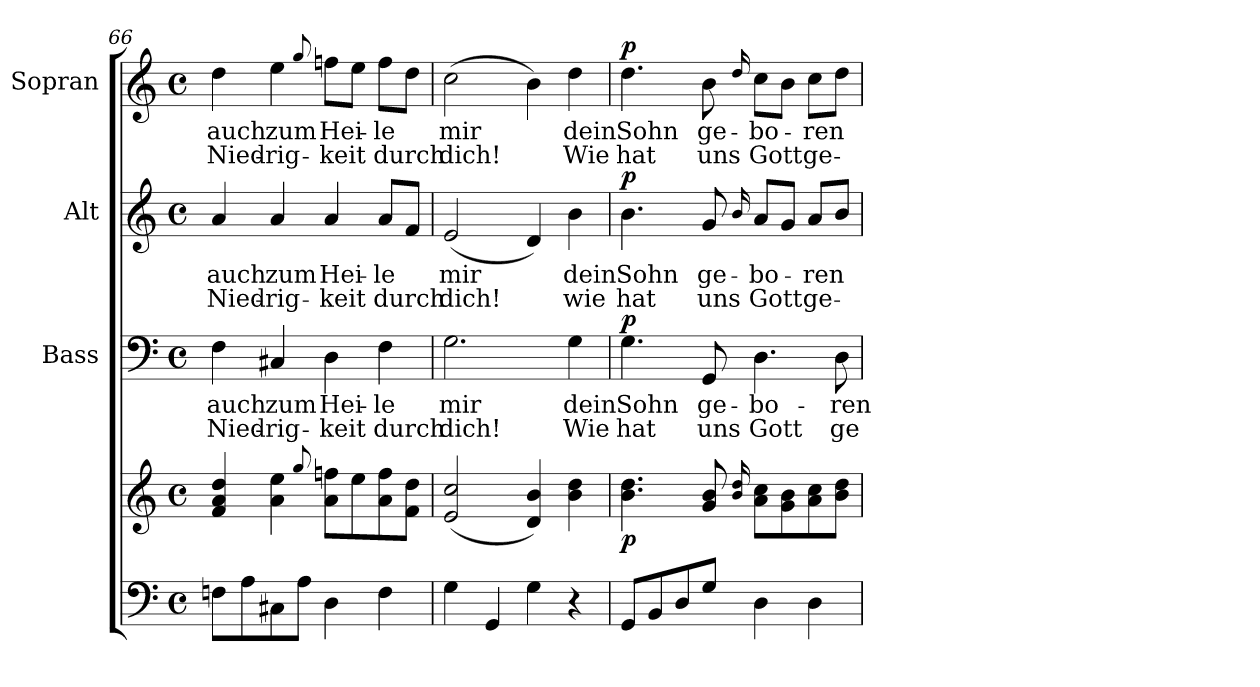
**kern	**kern	**dynam	**kern	**text	**text	**dynam	**kern	**text	**text	**dynam	**kern	**text	**text	**dynam
*part4	*part4	*part4	*part3	*part3	*part3	*part3	*part2	*part2	*part2	*part2	*part1	*part1	*part1	*part1
*staff5	*staff4	*staff4/5	*staff3	*staff3	*staff3	*staff3	*staff2	*staff2	*staff2	*staff2	*staff1	*staff1	*staff1	*staff1
*	*	*	*I"Bass	*	*	*	*I"Alt	*	*	*	*I"Sopran	*	*	*
*	*	*	*I'B.	*	*	*	*I'A.	*	*	*	*I'S.	*	*	*
!!LO:LB:g=z
*clefF4	*clefG2	*	*clefF4	*	*	*	*clefG2	*	*	*	*clefG2	*	*	*
*k[]	*k[]	*	*k[]	*	*	*	*k[]	*	*	*	*k[]	*	*	*
*C:	*C:	*	*C:	*	*	*	*C:	*	*	*	*C:	*	*	*
*M4/4	*M4/4	*	*M4/4	*	*	*	*M4/4	*	*	*	*M4/4	*	*	*
*met(c)	*met(c)	*	*met(c)	*	*	*	*met(c)	*	*	*	*met(c)	*	*	*
=66	=66	=66	=66	=66	=66	=66	=66	=66	=66	=66	=66	=66	=66	=66
!	!	!	!	!LO:LY:b	!LO:LY:b	!	!	!LO:LY:b	!LO:LY:b	!	!	!LO:LY:b	!LO:LY:b	!
8Fn\L	4f/ 4a/ 4dd/	.	4F\	auch	Nied-	.	4a/	auch	Nied-	.	4dd\	auch	Nied-	.
8A\	.	.	.	.	.	.	.	.	.	.	.	.	.	.
!	!	!	!	!LO:LY:b	!LO:LY:b	!	!	!LO:LY:b	!LO:LY:b	!	!	!LO:LY:b	!LO:LY:b	!
8C#X\	4a\ 4ee\	.	4C#X/	zum	-rig-	.	4a/	zum	-rig-	.	4ee\	zum	-rig-	.
8A\J	.	.	.	.	.	.	.	.	.	.	.	.	.	.
.	8qqgg/	.	.	.	.	.	.	.	.	.	8qqgg/	.	.	.
!	!	!	!	!LO:LY:b	!LO:LY:b	!	!	!LO:LY:b	!LO:LY:b	!	!	!LO:LY:b	!LO:LY:b	!
4D\	8a\ 8ffn\L	.	4D\	Hei-	-keit	.	4a/	Hei-	-keit	.	8ffn\L	Hei-	-keit	.
.	8ee\	.	.	.	.	.	.	.	.	.	8ee\J	.	.	.
!	!	!	!	!LO:LY:b	!LO:LY:b	!	!	!LO:LY:b	!LO:LY:b	!	!	!LO:LY:b	!LO:LY:b	!
4F\	8a\ 8ff\	.	4F\	-le	durch	.	8a/L	-le	durch	.	8ff\L	-le	durch	.
.	8f\ 8dd\J	.	.	.	.	.	8f/J	.	.	.	8dd\J	.	.	.
=67	=67	=67	=67	=67	=67	=67	=67	=67	=67	=67	=67	=67	=67	=67
!	!	!	!	!LO:LY:b	!LO:LY:b	!	!	!LO:LY:b	!LO:LY:b	!	!	!LO:LY:b	!LO:LY:b	!
4G\	(<2e/ 2cc/	.	2.G\	mir	dich!	.	(<2e/	mir	dich!	.	(>2cc\	mir	dich!	.
4GG/	.	.	.	.	.	.	.	.	.	.	.	.	.	.
4G\	4d/ 4b/)	.	.	.	.	.	4d/)	.	.	.	4b\)	.	.	.
!	!	!	!	!LO:LY:b	!LO:LY:b	!	!	!LO:LY:b	!LO:LY:b	!	!	!LO:LY:b	!LO:LY:b	!
4r	4b\ 4dd\	.	4G\	dein	Wie	.	4b\	dein	wie	.	4dd\	dein	Wie	.
=68	=68	=68	=68	=68	=68	=68	=68	=68	=68	=68	=68	=68	=68	=68
!	!	!LO:DY:b	!	!LO:LY:b	!LO:LY:b	!LO:DY:a	!	!LO:LY:b	!LO:LY:b	!LO:DY:a	!	!LO:LY:b	!LO:LY:b	!LO:DY:a
8GG/L	4.b\ 4.dd\	p	4.G\	Sohn	hat	p	4.b\	Sohn	hat	p	4.dd\	Sohn	hat	p
8BB/	.	.	.	.	.	.	.	.	.	.	.	.	.	.
8D/	.	.	.	.	.	.	.	.	.	.	.	.	.	.
!	!	!	!	!LO:LY:b	!LO:LY:b	!	!	!LO:LY:b	!LO:LY:b	!	!	!LO:LY:b	!LO:LY:b	!
8G/J	8g/ 8b/	.	8GG/	ge-	uns	.	8g/	ge-	uns	.	8b\	ge-	uns	.
.	16qqb/ 16qqdd/	.	.	.	.	.	16qqb/	.	.	.	16qqdd/	.	.	.
!	!	!	!	!LO:LY:b	!LO:LY:b	!	!	!LO:LY:b	!LO:LY:b	!	!	!LO:LY:b	!LO:LY:b	!
4D\	8a\ 8cc\L	.	4.D\	-bo-	Gott	.	8a/L	-bo-	Gott	.	8cc\L	-bo-	Gott	.
.	8g\ 8b\	.	.	.	.	.	8g/J	.	.	.	8b\J	.	.	.
!	!	!	!	!	!	!	!	!LO:LY:b	!LO:LY:b	!	!	!LO:LY:b	!LO:LY:b	!
4D\	8a\ 8cc\	.	.	.	.	.	8a/L	-ren	ge-	.	8cc\L	-ren	ge-	.
!	!	!	!	!LO:LY:b	!LO:LY:b	!	!	!	!	!	!	!	!	!
.	8b\ 8dd\J	.	8D\	-ren	ge-	.	8b/J	.	.	.	8dd\J	.	.	.
=	=	=	=	=	=	=	=	=	=	=	=	=	=	=
*-	*-	*-	*-	*-	*-	*-	*-	*-	*-	*-	*-	*-	*-	*-
